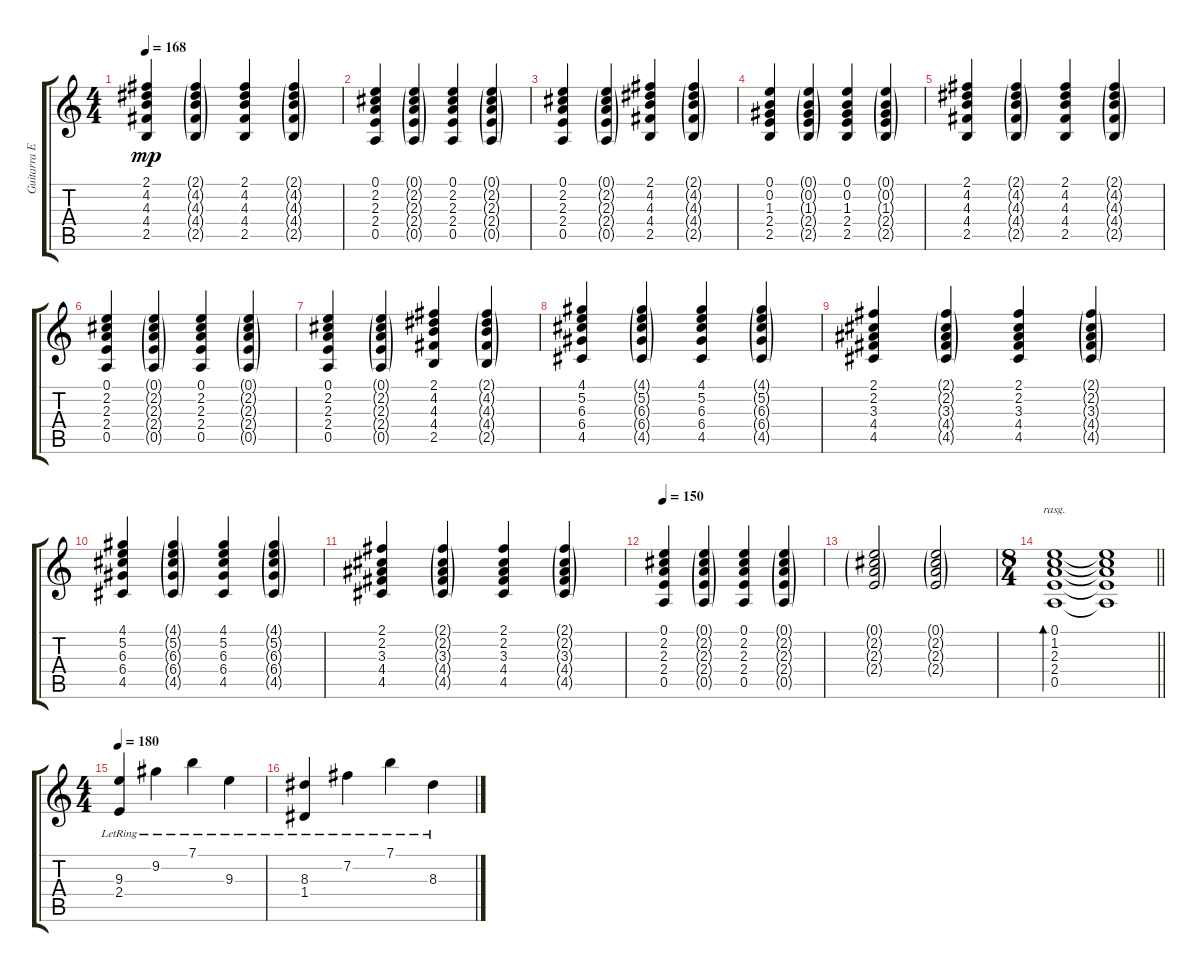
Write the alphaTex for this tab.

\track ("Guitarra Electrica" "Guitarra E") {instrument overdrivenguitar}
\staff {score tabs}
\tuning (E4 B3 G3 D3 A2 E2) {hide}
\ts (4 4)
\tempo 168
\clef g2
\ks c
(2.1 4.2 4.3 4.4 2.5).4{dy mp} (2.1{g} 4.2{g} 4.3{g} 4.4{g} 2.5{g}).4 (2.1 4.2 4.3 4.4 2.5).4 (2.1{g} 4.2{g} 4.3{g} 4.4{g} 2.5{g}).4 |
(0.1 2.2 2.3 2.4 0.5).4 (0.1{g} 2.2{g} 2.3{g} 2.4{g} 0.5{g}).4 (0.1 2.2 2.3 2.4 0.5).4 (0.1{g} 2.2{g} 2.3{g} 2.4{g} 0.5{g}).4 |
(0.1 2.2 2.3 2.4 0.5).4 (0.1{g} 2.2{g} 2.3{g} 2.4{g} 0.5{g}).4 (2.1 4.2 4.3 4.4 2.5).4 (2.1{g} 4.2{g} 4.3{g} 4.4{g} 2.5{g}).4 |
(0.1 0.2 1.3 2.4 2.5).4 (0.1{g} 0.2{g} 1.3{g} 2.4{g} 2.5{g}).4 (0.1 0.2 1.3 2.4 2.5).4 (0.1{g} 0.2{g} 1.3{g} 2.4{g} 2.5{g}).4 |
(2.1 4.2 4.3 4.4 2.5).4 (2.1{g} 4.2{g} 4.3{g} 4.4{g} 2.5{g}).4 (2.1 4.2 4.3 4.4 2.5).4 (2.1{g} 4.2{g} 4.3{g} 4.4{g} 2.5{g}).4 |
(0.1 2.2 2.3 2.4 0.5).4 (0.1{g} 2.2{g} 2.3{g} 2.4{g} 0.5{g}).4 (0.1 2.2 2.3 2.4 0.5).4 (0.1{g} 2.2{g} 2.3{g} 2.4{g} 0.5{g}).4 |
(0.1 2.2 2.3 2.4 0.5).4 (0.1{g} 2.2{g} 2.3{g} 2.4{g} 0.5{g}).4 (2.1 4.2 4.3 4.4 2.5).4 (2.1{g} 4.2{g} 4.3{g} 4.4{g} 2.5{g}).4 |
(4.1 5.2 6.3 6.4 4.5).4 (4.1{g} 5.2{g} 6.3{g} 6.4{g} 4.5{g}).4 (4.1 5.2 6.3 6.4 4.5).4 (4.1{g} 5.2{g} 6.3{g} 6.4{g} 4.5{g}).4 |
(2.1 2.2 3.3 4.4 4.5).4 (2.1{g} 2.2{g} 3.3{g} 4.4{g} 4.5{g}).4 (2.1 2.2 3.3 4.4 4.5).4 (2.1{g} 2.2{g} 3.3{g} 4.4{g} 4.5{g}).4 |
(4.1 5.2 6.3 6.4 4.5).4 (4.1{g} 5.2{g} 6.3{g} 6.4{g} 4.5{g}).4 (4.1 5.2 6.3 6.4 4.5).4 (4.1{g} 5.2{g} 6.3{g} 6.4{g} 4.5{g}).4 |
(2.1 2.2 3.3 4.4 4.5).4 (2.1{g} 2.2{g} 3.3{g} 4.4{g} 4.5{g}).4 (2.1 2.2 3.3 4.4 4.5).4 (2.1{g} 2.2{g} 3.3{g} 4.4{g} 4.5{g}).4 |
\tempo 150
(0.1 2.2 2.3 2.4 0.5).4 (0.1{g} 2.2{g} 2.3{g} 2.4{g} 0.5{g}).4 (0.1 2.2 2.3 2.4 0.5).4 (0.1{g} 2.2{g} 2.3{g} 2.4{g} 0.5{g}).4 |
(0.1{g} 2.2{g} 2.3{g} 2.4{g}).2 (0.1{g} 2.2{g} 2.3{g} 2.4{g}).2 |
\ts (8 4)
\barLineRight lightlight
(0.1 1.2 2.3 2.4 0.5).1{bd 480 rasg ii} (0.1{t} 1.2{t} 2.3{t} 2.4{t} 0.5{t}).1 |
\ts (4 4)
\tempo 180
(9.3 2.4{lr}).4 9.2{lr}.4 7.1{lr}.4 9.3{lr}.4 |
(8.3{lr} 1.4{lr}).4 7.2{lr}.4 7.1{lr}.4 8.3{lr}.4
